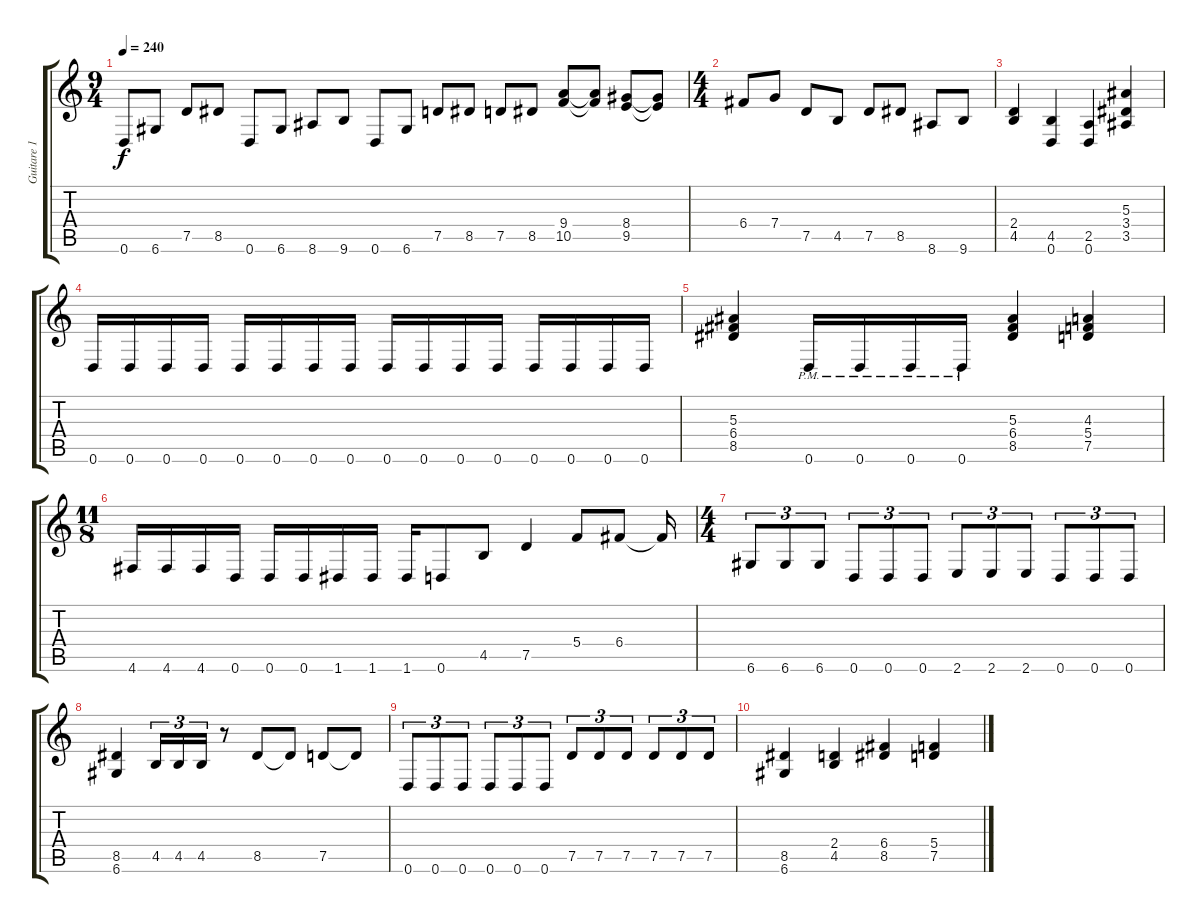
\track ("Guitare 1" "Guitare 1") {instrument distortionguitar}
\staff {score tabs}
\tuning (D4 A3 F3 C3 G2 D2) {hide}
\ts (9 4)
\tempo 240
\clef g2
\ks c
0.6.8{dy f} 6.6.8 7.5.8 8.5.8 0.6.8 6.6.8 8.6.8 9.6.8 0.6.8 6.6.8 7.5.8 8.5.8 7.5.8 8.5.8 (9.4 10.5).8 (9.4{t} 10.5{t}).8 (8.4 9.5).8 (8.4{t} 9.5{t}).8 |
\ts (4 4)
6.4.8 7.4.8 7.5.8 4.5.8 7.5.8 8.5.8 8.6.8 9.6.8 |
(2.4 4.5).4 (4.5 0.6).4 (2.5 0.6).4 (5.3 3.4 3.5).4 |
0.6.16 0.6.16 0.6.16 0.6.16 0.6.16 0.6.16 0.6.16 0.6.16 0.6.16 0.6.16 0.6.16 0.6.16 0.6.16 0.6.16 0.6.16 0.6.16 |
(5.3 6.4 8.5).4 0.6{pm}.16 0.6{pm}.16 0.6{pm}.16 0.6{pm}.16 (5.3 6.4 8.5).4 (4.3 5.4 7.5).4 |
\ts (11 8)
4.6.16 4.6.16 4.6.16 0.6.16 0.6.16 0.6.16 1.6.16 1.6.16 1.6.16 0.6.8 4.5.8 7.5.4 5.4.8 6.4.8 6.4{t}.16 |
\ts (4 4)
6.6.8{tu (3 2)} 6.6.8{tu (3 2)} 6.6.8{tu (3 2)} 0.6.8{tu (3 2)} 0.6.8{tu (3 2)} 0.6.8{tu (3 2)} 2.6.8{tu (3 2)} 2.6.8{tu (3 2)} 2.6.8{tu (3 2)} 0.6.8{tu (3 2)} 0.6.8{tu (3 2)} 0.6.8{tu (3 2)} |
(8.5 6.6).4 4.5.16{tu (3 2)} 4.5.16{tu (3 2)} 4.5.16{tu (3 2)} r.8 8.5.8 8.5{t}.8 7.5.8 7.5{t}.8 |
0.6.8{tu (3 2)} 0.6.8{tu (3 2)} 0.6.8{tu (3 2)} 0.6.8{tu (3 2)} 0.6.8{tu (3 2)} 0.6.8{tu (3 2)} 7.5.8{tu (3 2)} 7.5.8{tu (3 2)} 7.5.8{tu (3 2)} 7.5.8{tu (3 2)} 7.5.8{tu (3 2)} 7.5.8{tu (3 2)} |
(8.5 6.6).4 (2.4 4.5).4 (6.4 8.5).4 (5.4 7.5).4
